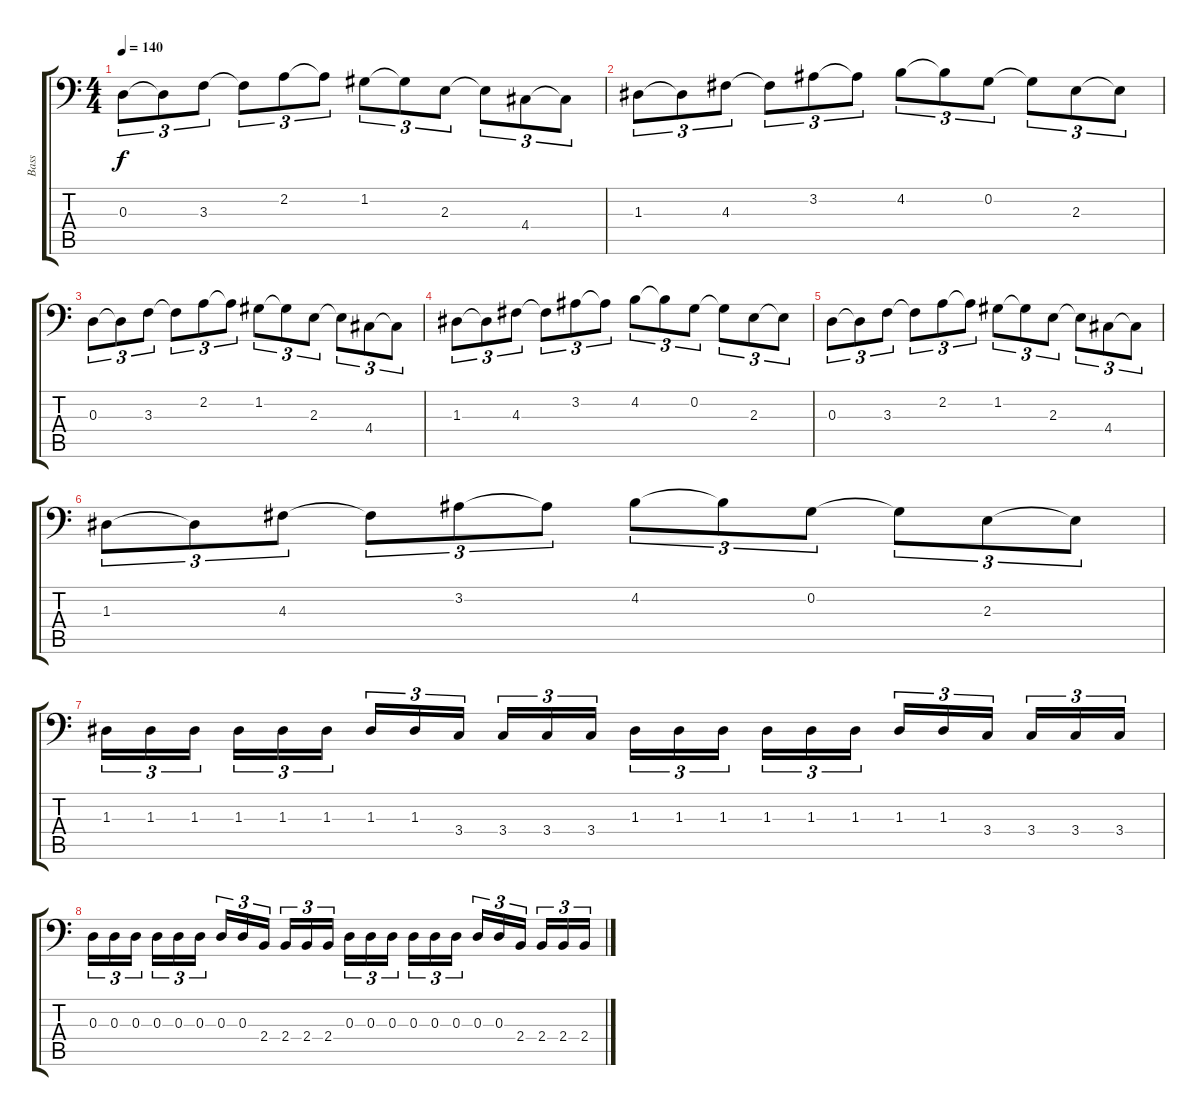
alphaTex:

\track ("Bass" "Bass") {instrument electricbassfinger}
\staff {score tabs}
\tuning (C3 G2 D2 A1 E1 B0) {hide}
\ts (4 4)
\tempo 140
\clef f4
\ks c
0.3.8{tu (3 2) dy f} 0.3{t}.8{tu (3 2)} 3.3.8{tu (3 2)} 3.3{t}.8{tu (3 2)} 2.2.8{tu (3 2)} 2.2{t}.8{tu (3 2)} 1.2.8{tu (3 2)} 1.2{t}.8{tu (3 2)} 2.3.8{tu (3 2)} 2.3{t}.8{tu (3 2)} 4.4.8{tu (3 2)} 4.4{t}.8{tu (3 2)} |
1.3.8{tu (3 2)} 1.3{t}.8{tu (3 2)} 4.3.8{tu (3 2)} 4.3{t}.8{tu (3 2)} 3.2.8{tu (3 2)} 3.2{t}.8{tu (3 2)} 4.2.8{tu (3 2)} 4.2{t}.8{tu (3 2)} 0.2.8{tu (3 2)} 0.2{t}.8{tu (3 2)} 2.3.8{tu (3 2)} 2.3{t}.8{tu (3 2)} |
0.3.8{tu (3 2)} 0.3{t}.8{tu (3 2)} 3.3.8{tu (3 2)} 3.3{t}.8{tu (3 2)} 2.2.8{tu (3 2)} 2.2{t}.8{tu (3 2)} 1.2.8{tu (3 2)} 1.2{t}.8{tu (3 2)} 2.3.8{tu (3 2)} 2.3{t}.8{tu (3 2)} 4.4.8{tu (3 2)} 4.4{t}.8{tu (3 2)} |
1.3.8{tu (3 2)} 1.3{t}.8{tu (3 2)} 4.3.8{tu (3 2)} 4.3{t}.8{tu (3 2)} 3.2.8{tu (3 2)} 3.2{t}.8{tu (3 2)} 4.2.8{tu (3 2)} 4.2{t}.8{tu (3 2)} 0.2.8{tu (3 2)} 0.2{t}.8{tu (3 2)} 2.3.8{tu (3 2)} 2.3{t}.8{tu (3 2)} |
0.3.8{tu (3 2)} 0.3{t}.8{tu (3 2)} 3.3.8{tu (3 2)} 3.3{t}.8{tu (3 2)} 2.2.8{tu (3 2)} 2.2{t}.8{tu (3 2)} 1.2.8{tu (3 2)} 1.2{t}.8{tu (3 2)} 2.3.8{tu (3 2)} 2.3{t}.8{tu (3 2)} 4.4.8{tu (3 2)} 4.4{t}.8{tu (3 2)} |
1.3.8{tu (3 2)} 1.3{t}.8{tu (3 2)} 4.3.8{tu (3 2)} 4.3{t}.8{tu (3 2)} 3.2.8{tu (3 2)} 3.2{t}.8{tu (3 2)} 4.2.8{tu (3 2)} 4.2{t}.8{tu (3 2)} 0.2.8{tu (3 2)} 0.2{t}.8{tu (3 2)} 2.3.8{tu (3 2)} 2.3{t}.8{tu (3 2)} |
1.3.16{tu (3 2)} 1.3.16{tu (3 2)} 1.3.16{tu (3 2)} 1.3.16{tu (3 2)} 1.3.16{tu (3 2)} 1.3.16{tu (3 2)} 1.3.16{tu (3 2)} 1.3.16{tu (3 2)} 3.4.16{tu (3 2)} 3.4.16{tu (3 2)} 3.4.16{tu (3 2)} 3.4.16{tu (3 2)} 1.3.16{tu (3 2)} 1.3.16{tu (3 2)} 1.3.16{tu (3 2)} 1.3.16{tu (3 2)} 1.3.16{tu (3 2)} 1.3.16{tu (3 2)} 1.3.16{tu (3 2)} 1.3.16{tu (3 2)} 3.4.16{tu (3 2)} 3.4.16{tu (3 2)} 3.4.16{tu (3 2)} 3.4.16{tu (3 2)} |
0.3.16{tu (3 2)} 0.3.16{tu (3 2)} 0.3.16{tu (3 2)} 0.3.16{tu (3 2)} 0.3.16{tu (3 2)} 0.3.16{tu (3 2)} 0.3.16{tu (3 2)} 0.3.16{tu (3 2)} 2.4.16{tu (3 2)} 2.4.16{tu (3 2)} 2.4.16{tu (3 2)} 2.4.16{tu (3 2)} 0.3.16{tu (3 2)} 0.3.16{tu (3 2)} 0.3.16{tu (3 2)} 0.3.16{tu (3 2)} 0.3.16{tu (3 2)} 0.3.16{tu (3 2)} 0.3.16{tu (3 2)} 0.3.16{tu (3 2)} 2.4.16{tu (3 2)} 2.4.16{tu (3 2)} 2.4.16{tu (3 2)} 2.4.16{tu (3 2)}
